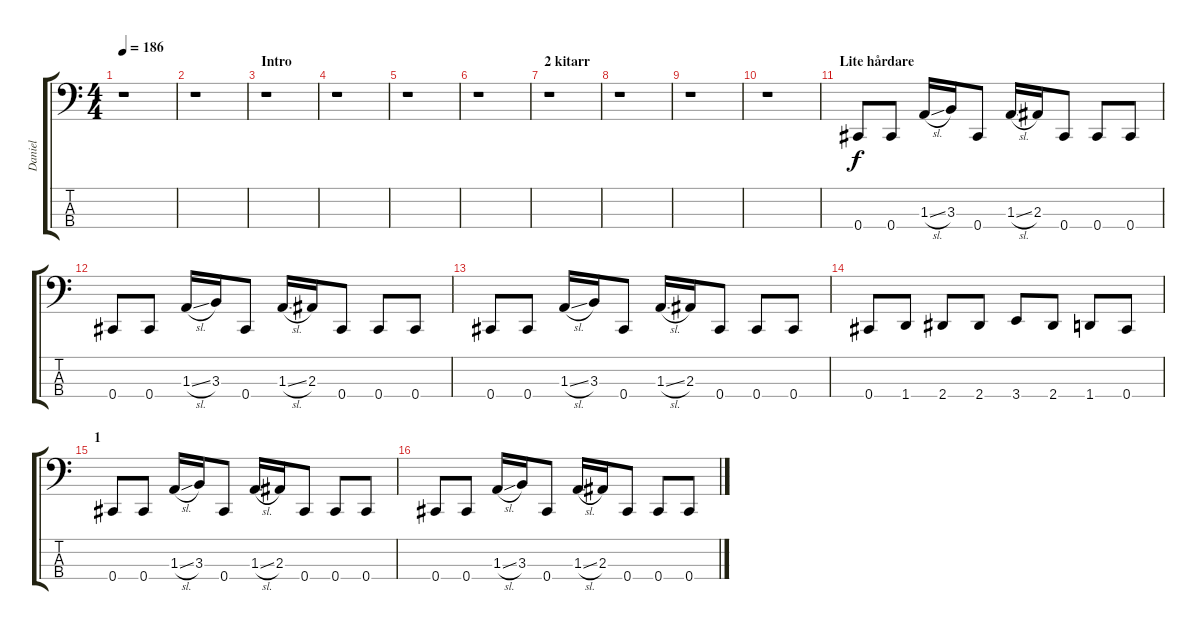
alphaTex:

\track ("Daniel" "Daniel") {instrument electricbassfinger}
\staff {score tabs}
\tuning (Gb2 Db2 Ab1 Db1) {hide}
\ts (4 4)
\tempo 186
\clef f4
\ks c
r.1{dy f instrument electricbassfinger} |
r.1 |
\section ("" "Intro")
r.1 |
r.1 |
r.1 |
r.1 |
\section ("" "2 kitarr")
r.1 |
r.1 |
r.1 |
r.1 |
\section ("" "Lite hårdare")
0.4.8 0.4.8 1.3{sl}.16 3.3.16 0.4.8 1.3{sl}.16 2.3.16 0.4.8 0.4.8 0.4.8 |
0.4.8 0.4.8 1.3{sl}.16 3.3.16 0.4.8 1.3{sl}.16 2.3.16 0.4.8 0.4.8 0.4.8 |
0.4.8 0.4.8 1.3{sl}.16 3.3.16 0.4.8 1.3{sl}.16 2.3.16 0.4.8 0.4.8 0.4.8 |
0.4.8 1.4.8 2.4.8 2.4.8 3.4.8 2.4.8 1.4.8 0.4.8 |
\section ("" "1")
0.4.8 0.4.8 1.3{sl}.16 3.3.16 0.4.8 1.3{sl}.16 2.3.16 0.4.8 0.4.8 0.4.8 |
0.4.8 0.4.8 1.3{sl}.16 3.3.16 0.4.8 1.3{sl}.16 2.3.16 0.4.8 0.4.8 0.4.8
